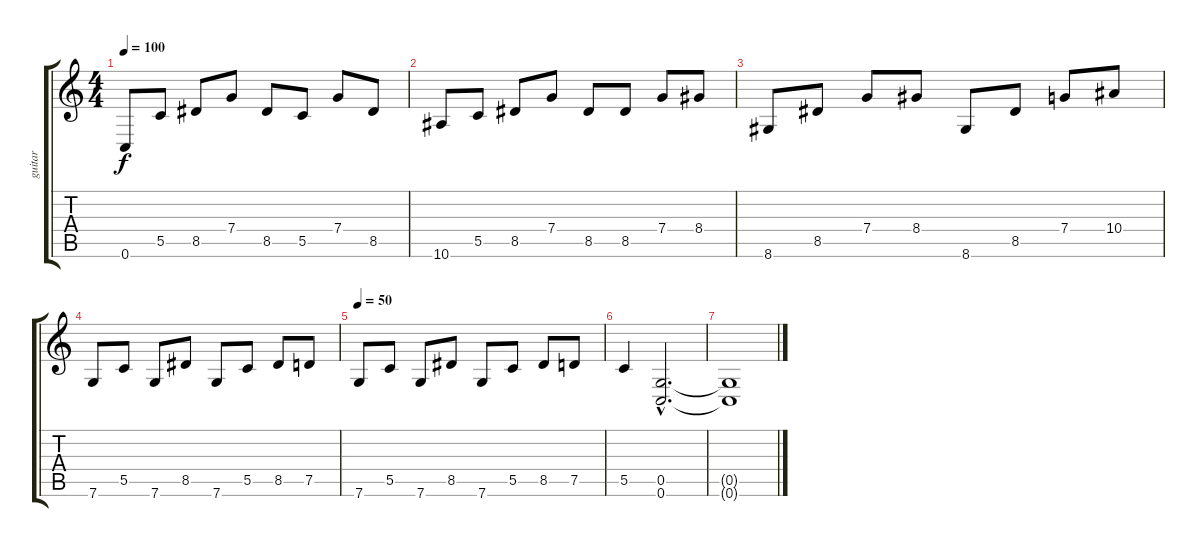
\track ("guitar" "guitar") {instrument distortionguitar}
\staff {score tabs}
\tuning (D4 A3 F3 C3 G2 C2) {hide}
\ts (4 4)
\tempo 100
\clef g2
\ks c
0.6.8{dy f} 5.5.8 8.5.8 7.4.8 8.5.8 5.5.8 7.4.8 8.5.8 |
10.6.8 5.5.8 8.5.8 7.4.8 8.5.8 8.5.8 7.4.8 8.4.8 |
8.6.8 8.5.8 7.4.8 8.4.8 8.6.8 8.5.8 7.4.8 10.4.8 |
7.6.8 5.5.8 7.6.8 8.5.8 7.6.8 5.5.8 8.5.8 7.5.8 |
\tempo 50
7.6.8 5.5.8 7.6.8 8.5.8 7.6.8 5.5.8 8.5.8 7.5.8 |
5.5.4 (0.5{hac} 0.6{hac}).2{d} |
(0.5{t} 0.6{t}).1
